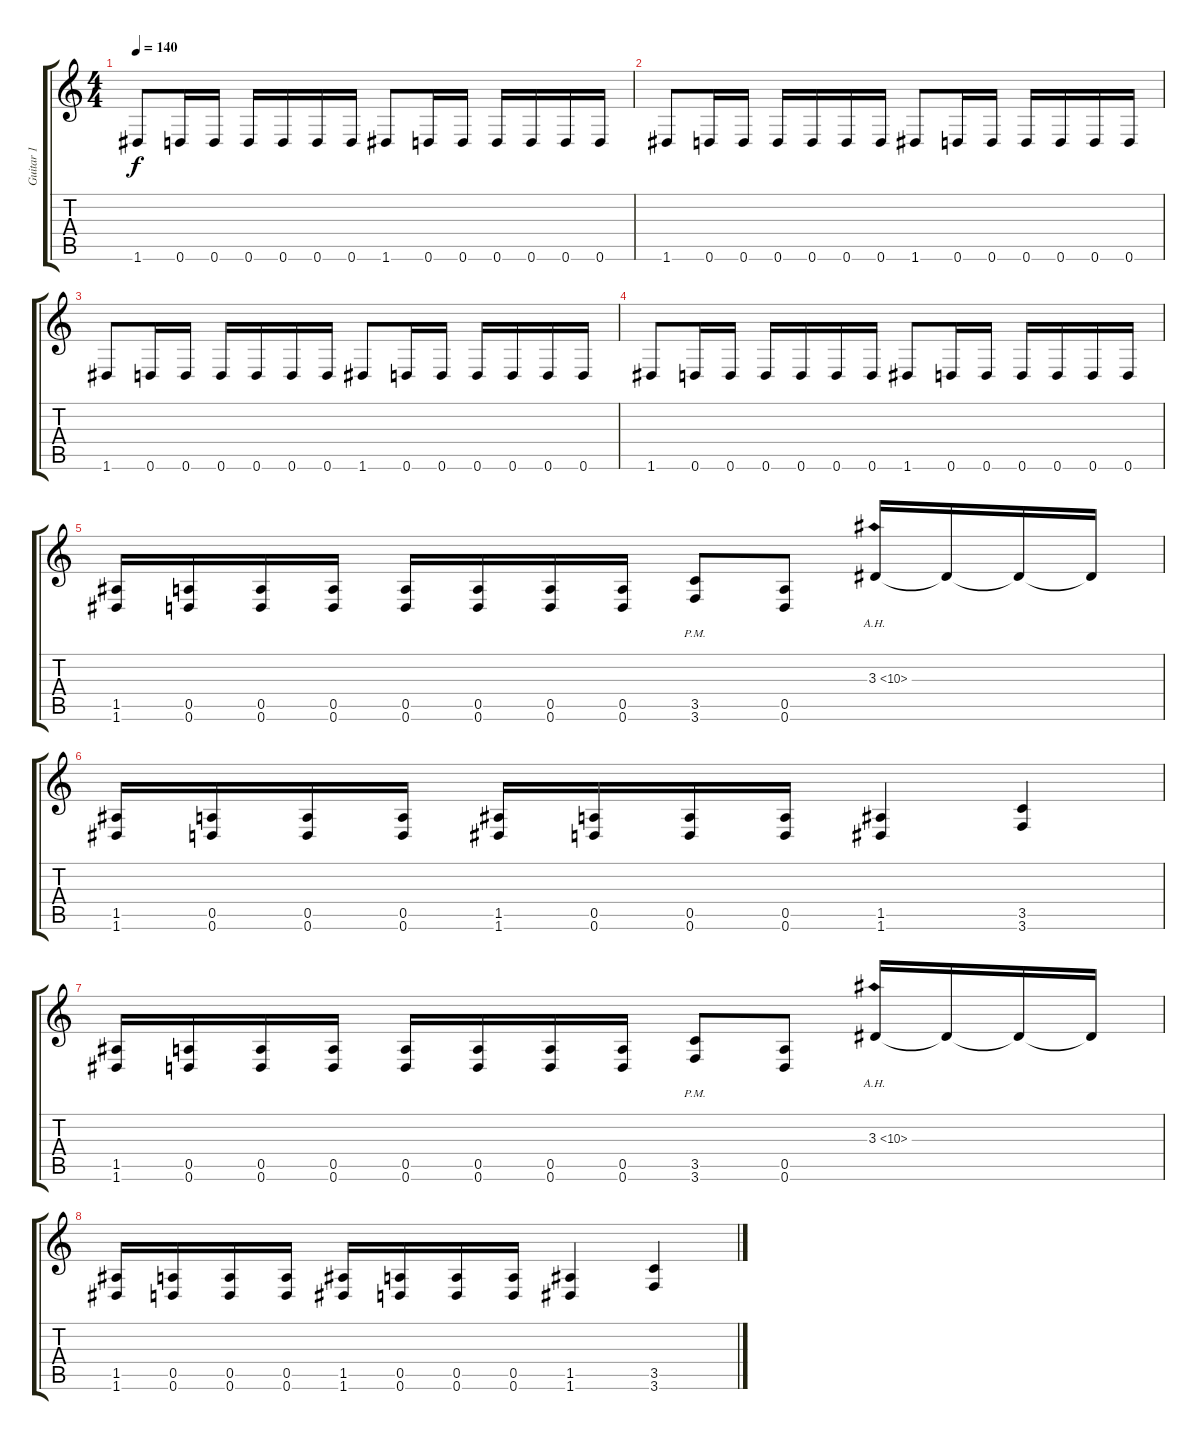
\track ("Guitar 1" "Guitar 1") {instrument distortionguitar}
\staff {score tabs}
\tuning (C4 G3 C3 F2 A2 D2) {hide}
\ts (4 4)
\tempo 140
\clef g2
\ks c
1.6.8{dy f} 0.6.16 0.6.16 0.6.16 0.6.16 0.6.16 0.6.16 1.6.8 0.6.16 0.6.16 0.6.16 0.6.16 0.6.16 0.6.16 |
1.6.8 0.6.16 0.6.16 0.6.16 0.6.16 0.6.16 0.6.16 1.6.8 0.6.16 0.6.16 0.6.16 0.6.16 0.6.16 0.6.16 |
1.6.8 0.6.16 0.6.16 0.6.16 0.6.16 0.6.16 0.6.16 1.6.8 0.6.16 0.6.16 0.6.16 0.6.16 0.6.16 0.6.16 |
1.6.8 0.6.16 0.6.16 0.6.16 0.6.16 0.6.16 0.6.16 1.6.8 0.6.16 0.6.16 0.6.16 0.6.16 0.6.16 0.6.16 |
(1.5 1.6).16 (0.5 0.6).16 (0.5 0.6).16 (0.5 0.6).16 (0.5 0.6).16 (0.5 0.6).16 (0.5 0.6).16 (0.5 0.6).16 (3.5{pm} 3.6{pm}).8 (0.5 0.6).8 3.3{ah 7}.16 3.3{t}.16 3.3{t}.16 3.3{t}.16 |
(1.5 1.6).16 (0.5 0.6).16 (0.5 0.6).16 (0.5 0.6).16 (1.5 1.6).16 (0.5 0.6).16 (0.5 0.6).16 (0.5 0.6).16 (1.5 1.6).4 (3.5 3.6).4 |
(1.5 1.6).16 (0.5 0.6).16 (0.5 0.6).16 (0.5 0.6).16 (0.5 0.6).16 (0.5 0.6).16 (0.5 0.6).16 (0.5 0.6).16 (3.5{pm} 3.6{pm}).8 (0.5 0.6).8 3.3{ah 7}.16 3.3{t}.16 3.3{t}.16 3.3{t}.16 |
(1.5 1.6).16 (0.5 0.6).16 (0.5 0.6).16 (0.5 0.6).16 (1.5 1.6).16 (0.5 0.6).16 (0.5 0.6).16 (0.5 0.6).16 (1.5 1.6).4 (3.5 3.6).4
